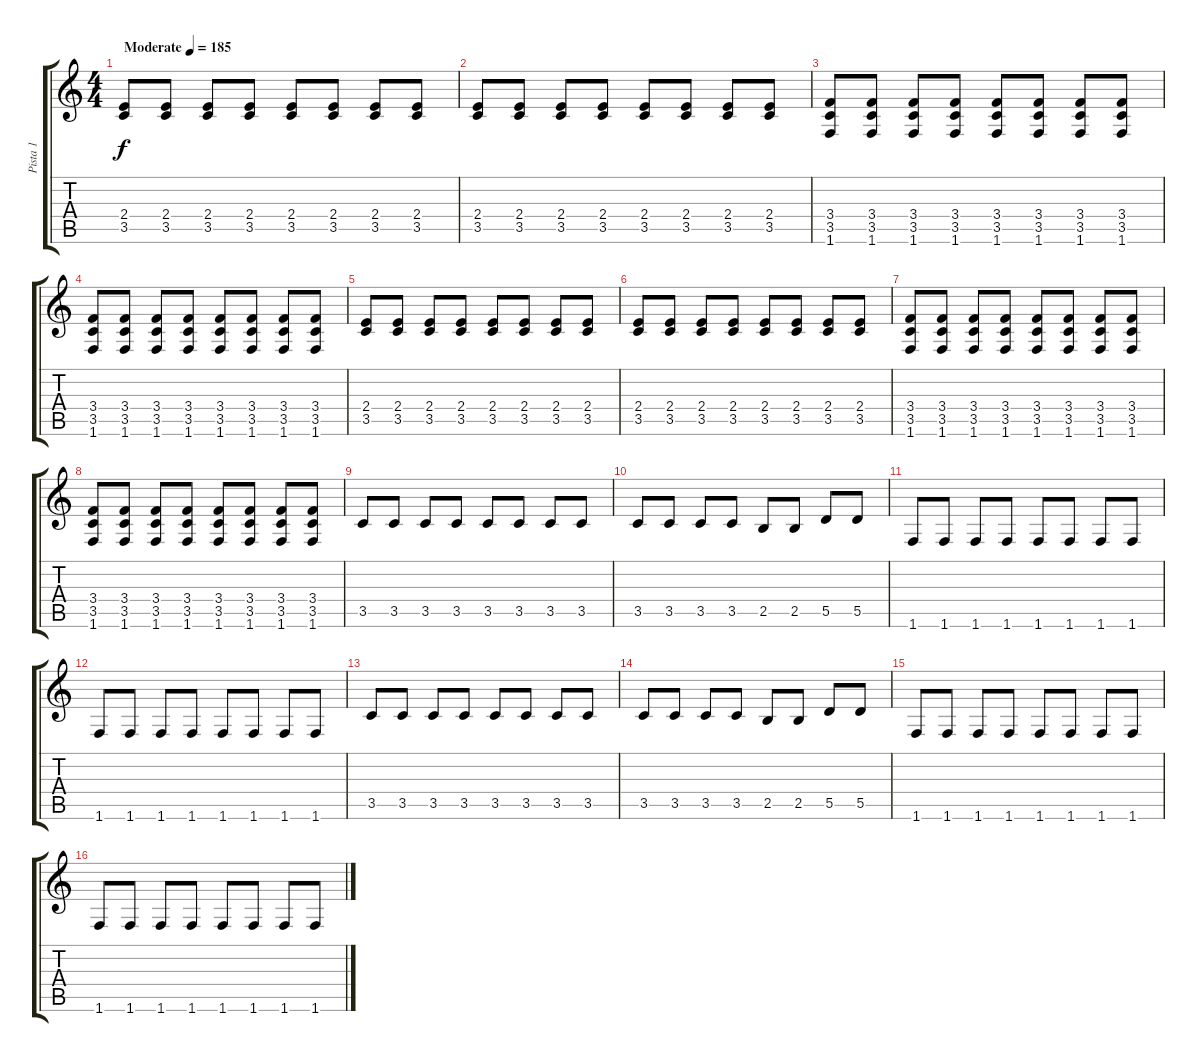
\track ("Pista 1" "Pista 1") {instrument distortionguitar}
\staff {score tabs}
\tuning (E4 B3 G3 D3 A2 E2) {hide}
\ts (4 4)
\tempo (185 "Moderate")
\clef g2
\ks c
(2.4 3.5).8{dy f instrument distortionguitar} (2.4 3.5).8 (2.4 3.5).8 (2.4 3.5).8 (2.4 3.5).8 (2.4 3.5).8 (2.4 3.5).8 (2.4 3.5).8 |
(2.4 3.5).8 (2.4 3.5).8 (2.4 3.5).8 (2.4 3.5).8 (2.4 3.5).8 (2.4 3.5).8 (2.4 3.5).8 (2.4 3.5).8 |
(3.4 3.5 1.6).8 (3.4 3.5 1.6).8 (3.4 3.5 1.6).8 (3.4 3.5 1.6).8 (3.4 3.5 1.6).8 (3.4 3.5 1.6).8 (3.4 3.5 1.6).8 (3.4 3.5 1.6).8 |
(3.4 3.5 1.6).8 (3.4 3.5 1.6).8 (3.4 3.5 1.6).8 (3.4 3.5 1.6).8 (3.4 3.5 1.6).8 (3.4 3.5 1.6).8 (3.4 3.5 1.6).8 (3.4 3.5 1.6).8 |
(2.4 3.5).8 (2.4 3.5).8 (2.4 3.5).8 (2.4 3.5).8 (2.4 3.5).8 (2.4 3.5).8 (2.4 3.5).8 (2.4 3.5).8 |
(2.4 3.5).8 (2.4 3.5).8 (2.4 3.5).8 (2.4 3.5).8 (2.4 3.5).8 (2.4 3.5).8 (2.4 3.5).8 (2.4 3.5).8 |
(3.4 3.5 1.6).8 (3.4 3.5 1.6).8 (3.4 3.5 1.6).8 (3.4 3.5 1.6).8 (3.4 3.5 1.6).8 (3.4 3.5 1.6).8 (3.4 3.5 1.6).8 (3.4 3.5 1.6).8 |
(3.4 3.5 1.6).8 (3.4 3.5 1.6).8 (3.4 3.5 1.6).8 (3.4 3.5 1.6).8 (3.4 3.5 1.6).8 (3.4 3.5 1.6).8 (3.4 3.5 1.6).8 (3.4 3.5 1.6).8 |
3.5.8 3.5.8 3.5.8 3.5.8 3.5.8 3.5.8 3.5.8 3.5.8 |
3.5.8 3.5.8 3.5.8 3.5.8 2.5.8 2.5.8 5.5.8 5.5.8 |
1.6.8 1.6.8 1.6.8 1.6.8 1.6.8 1.6.8 1.6.8 1.6.8 |
1.6.8 1.6.8 1.6.8 1.6.8 1.6.8 1.6.8 1.6.8 1.6.8 |
3.5.8 3.5.8 3.5.8 3.5.8 3.5.8 3.5.8 3.5.8 3.5.8 |
3.5.8 3.5.8 3.5.8 3.5.8 2.5.8 2.5.8 5.5.8 5.5.8 |
1.6.8 1.6.8 1.6.8 1.6.8 1.6.8 1.6.8 1.6.8 1.6.8 |
1.6.8 1.6.8 1.6.8 1.6.8 1.6.8 1.6.8 1.6.8 1.6.8
